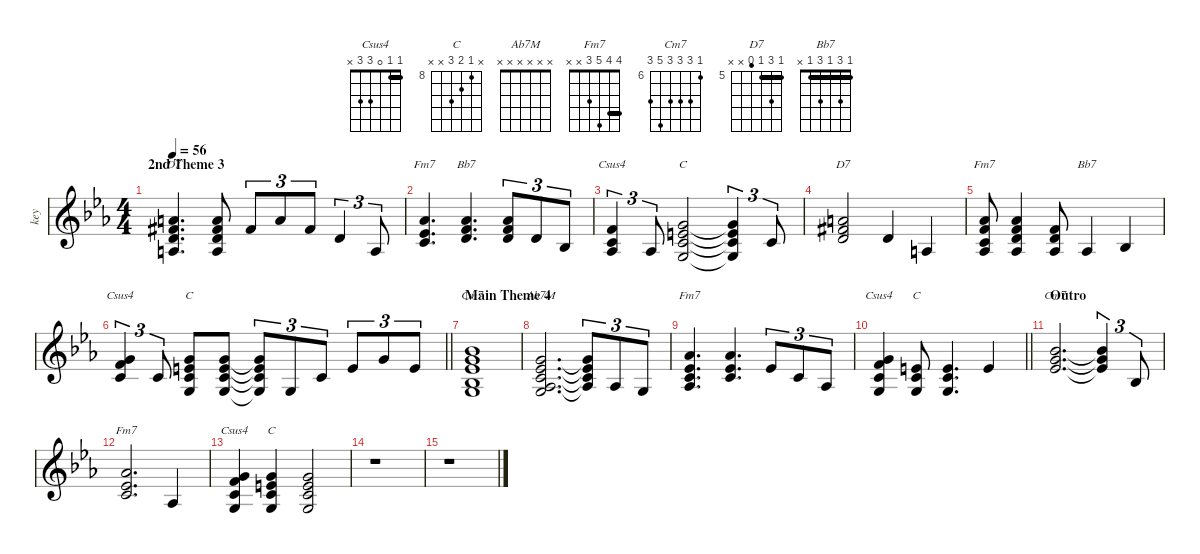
\defaultSystemsLayout 4
\hideDynamics
\bracketExtendMode groupsimilarinstruments
\otherSystemsTrackNameOrientation horizontal
\track ("Keyboard 1,2-show" "key") {defaultSystemsLayout 4 instrument synthstrings1}
\staff {score}
\tuning (E4 B3 G3 D3 A2 E2)
\chord ("Csus4" 3 6 5 x x x) {firstfret 3 showfingering false}
\chord ("C" x 5 5 5 3 x) {showfingering false}
\chord ("Ab7M" x x x x x x)
\chord ("Fm7" 4 4 5 6 8 x) {firstfret 4 showfingering false barre 4}
\chord ("C" 3 5 5 x x x) {showfingering false}
\chord ("Cm7" 6 8 8 x x 8) {firstfret 6 showfingering false}
\chord ("Csus4" x 6 5 5 x 8) {firstfret 5 showfingering false barre 5}
\chord ("C" 3 5 5 5 3 x) {showfingering false barre 3}
\chord ("C" x 8 9 10 x x) {firstfret 8 showfingering false}
\chord ("Fm7" 4 4 5 3 x x) {showfingering false barre 4}
\chord ("D7" 5 7 5 4 x x) {firstfret 5 showfingering false barre 5}
\chord ("Bb7" 4 6 7 x x 6) {firstfret 4 showfingering false}
\chord ("Bb7" 1 3 1 3 1 x) {barre (1 1)}
\chord ("Cm7" 6 8 8 8 10 8) {firstfret 6 showfingering false}
\chord ("Csus4" 1 1 0 3 3 x) {barre 1}
\ts (4 4)
\section ("" "2nd Theme 3")
\tempo 56
\clef g2
\ks cminor
(5.1{acc forcenatural} 7.2{acc #} 7.3{acc forcenatural} 7.4{acc forcenatural}).4{d ch "D7" dy f} (5.1{acc forcenatural} 7.2{acc #} 7.3{acc forcenatural} 7.4{acc forcenatural}).8 7.2{acc #}.8{tu (3 2)} 5.1{acc forcenatural}.8{tu (3 2)} 7.2{acc #}.8{tu (3 2)} 7.3{acc forcenatural}.4{tu (3 2)} 7.4{acc forcenatural}.8{tu (3 2)} |
(4.1{acc b} 4.2{acc b} 5.3{acc forcenatural}).4{d ch "Fm7"} (4.1{acc b} 6.2{acc forcenatural} 7.3{acc forcenatural}).4{d ch "Bb7"} (6.2{acc forcenatural} 7.3{acc forcenatural} 4.1{acc b}).8{tu (3 2)} 7.3{acc forcenatural}.8{tu (3 2)} 8.4{acc b}.8{tu (3 2)} |
(6.2{acc forcenatural} 5.3{acc forcenatural} 6.4{acc b}).4{tu (3 2) ch "Csus4"} 6.4{acc b}.8{tu (3 2)} (5.2{acc forcenatural} 5.3{acc forcenatural} 5.4{acc forcenatural} 3.1{acc forcenatural}).2{ch "C"} (5.2{t acc forcenatural} 5.3{t acc forcenatural} 5.4{t acc forcenatural} 3.1{t acc forcenatural}).4{tu (3 2)} 1.2{acc forcenatural}.8{tu (3 2)} |
(5.1{acc forcenatural} 7.2{acc #} 7.3{acc forcenatural}).2{ch "D7"} 7.3{acc forcenatural}.4 7.4{acc forcenatural}.4 |
(6.2{acc forcenatural} 5.3{acc forcenatural} 6.4{acc b} 4.1{acc b}).8{ch "Fm7"} (4.1{acc b} 6.2{acc forcenatural} 7.3{acc forcenatural} 6.4{acc b}).4 (6.2{acc forcenatural} 7.3{acc forcenatural} 6.4{acc b}).8 6.4{acc b}.4{ch "Bb7"} 3.3{acc b}.4 |
\barLineRight lightlight
(3.1{acc forcenatural} 6.2{acc forcenatural} 5.3{acc forcenatural}).4{tu (3 2) ch "Csus4"} 5.3{acc forcenatural}.8{tu (3 2)} (8.2{acc forcenatural} 9.3{acc forcenatural} 10.4{acc forcenatural} 10.5{acc forcenatural}).8{ch "C"} (8.2{acc forcenatural} 9.3{acc forcenatural} 10.4{acc forcenatural} 10.5{acc forcenatural}).8 (9.3{t acc forcenatural} 10.4{t acc forcenatural} 10.5{t acc forcenatural} 8.2{t acc forcenatural}).8{tu (3 2)} 5.4{acc forcenatural}.8{tu (3 2)} 5.3{acc forcenatural}.8{tu (3 2)} 5.2{acc forcenatural}.8{tu (3 2)} 3.1{acc forcenatural}.8{tu (3 2)} 0.1{acc forcenatural}.8{tu (3 2)} |
\section ("" "Main Theme 4")
(6.1{acc b} 8.2{acc forcenatural} 8.3{acc b} 8.4{acc b} 10.5{acc forcenatural}).1{ch "Cm7"} |
(3.1{acc forcenatural} 4.2{acc b} 5.3{acc forcenatural} 6.4{acc b} 10.5{acc forcenatural}).2{d ch "Ab7M"} (3.1{t acc forcenatural} 4.2{t acc b} 5.3{t acc forcenatural} 6.4{t acc b}).8{tu (3 2)} 1.3{acc b}.8{tu (3 2)} 0.3{acc forcenatural}.8{tu (3 2)} |
(4.2{acc b} 5.3{acc forcenatural} 6.4{acc b} 4.1{acc b}).4{d ch "Fm7"} (4.1{acc b} 4.2{acc b} 5.3{acc forcenatural}).4{d} 4.2{acc b}.8{tu (3 2)} 1.2{acc forcenatural}.8{tu (3 2)} 1.3{acc b}.8{tu (3 2)} |
\barLineRight lightlight
(1.1{acc forcenatural} 1.2{acc forcenatural} 0.3{acc forcenatural} 17.4{acc forcenatural}).4{ch "Csus4"} (5.2{acc forcenatural} 5.3{acc forcenatural} 5.4{acc forcenatural}).8{ch "C"} (5.2{acc forcenatural} 5.3{acc forcenatural} 5.4{acc forcenatural}).4{d} 0.1{acc forcenatural}.4 |
\section ("" "Outro")
(6.1{acc b} 8.2{acc forcenatural} 8.3{acc b}).2{d ch "Cm7"} (6.1{t acc b} 8.2{t acc forcenatural} 8.3{t acc b}).4{tu (3 2)} 8.4{acc b}.8{tu (3 2)} |
(4.1{acc b} 4.2{acc b} 5.3{acc forcenatural}).2{d ch "Fm7"} 6.4{acc b}.4 |
(6.2{acc forcenatural} 5.3{acc forcenatural} 5.4{acc forcenatural} 3.1{acc forcenatural}).4{ch "Csus4"} (5.2{acc forcenatural} 5.3{acc forcenatural} 5.4{acc forcenatural} 3.1{acc forcenatural}).4{ch "C"} (3.1{acc forcenatural} 5.2{acc forcenatural} 5.3{acc forcenatural} 5.4{acc forcenatural}).2 |
r.1 |
r.1
